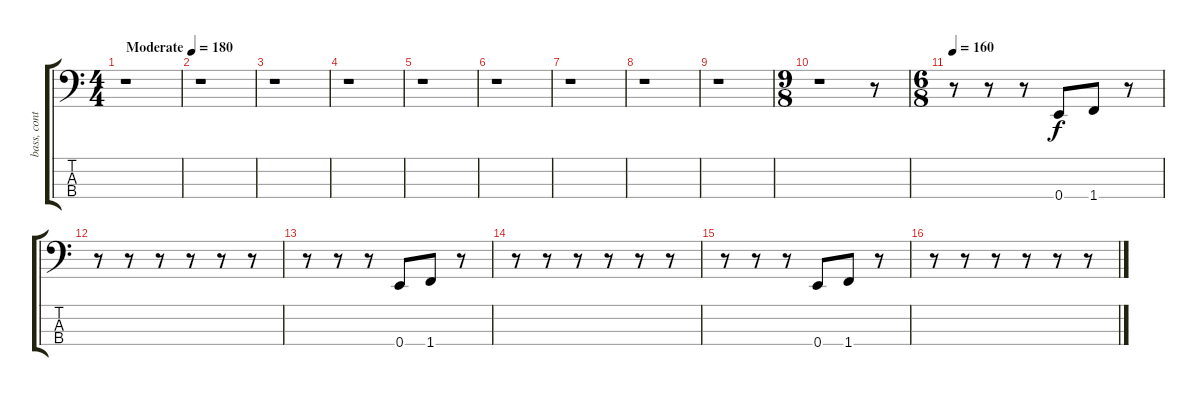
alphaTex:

\track ("bass, contrabass" "bass, cont") {instrument electricbassfinger}
\staff {score tabs}
\tuning (G2 D2 A1 E1) {hide}
\ts (4 4)
\tempo (180 "Moderate")
\clef f4
\ks c
r.1{dy f instrument electricbassfinger} |
r.1 |
r.1 |
r.1 |
r.1 |
r.1 |
r.1 |
r.1 |
r.1 |
\ts (9 8)
r.1 r.8 |
\ts (6 8)
\tempo 160
r.8 r.8 r.8 0.4.8 1.4.8 r.8 |
r.8 r.8 r.8 r.8 r.8 r.8 |
r.8 r.8 r.8 0.4.8 1.4.8 r.8 |
r.8 r.8 r.8 r.8 r.8 r.8 |
r.8 r.8 r.8 0.4.8 1.4.8 r.8 |
r.8 r.8 r.8 r.8 r.8 r.8
